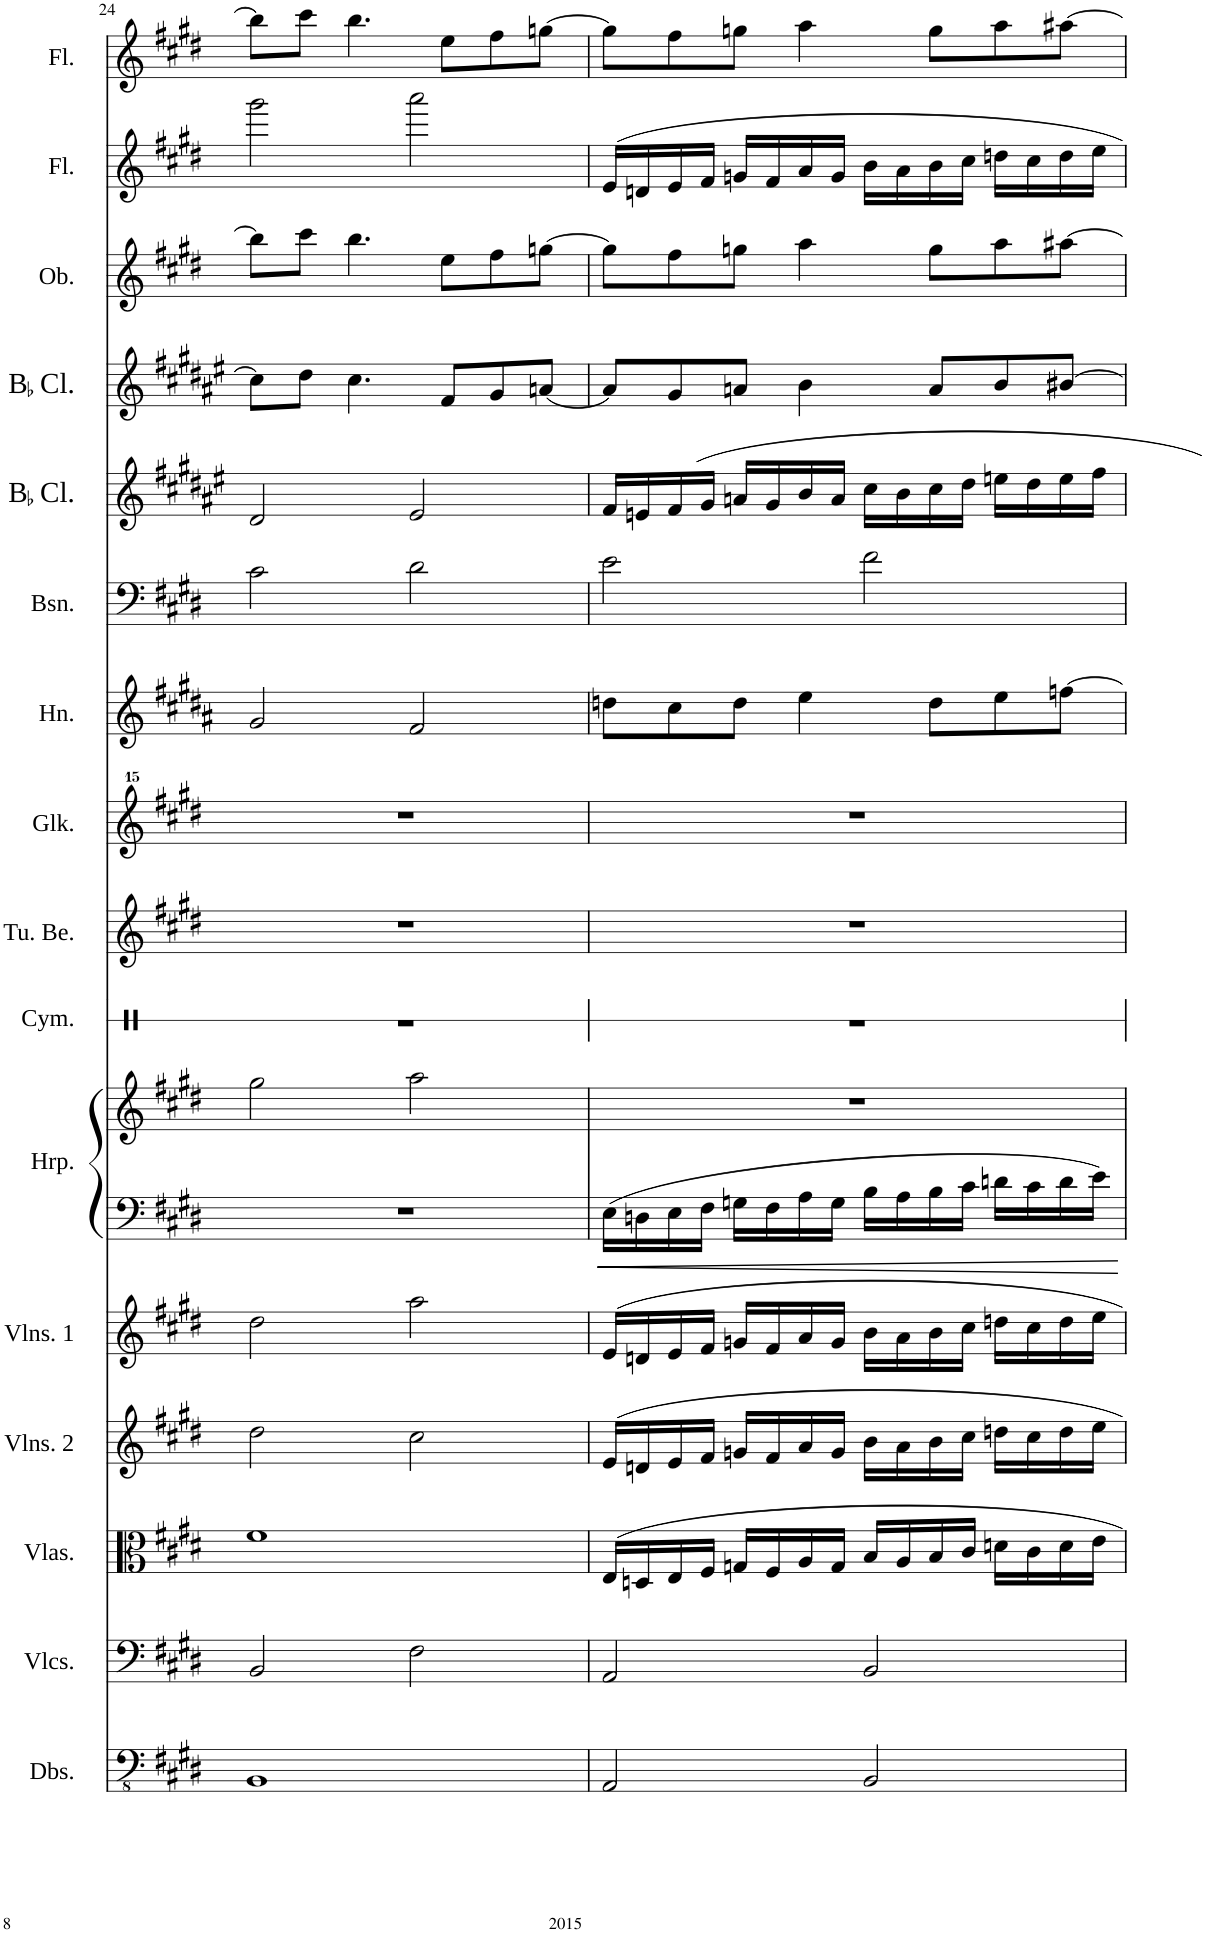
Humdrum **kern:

**kern	**kern	**kern	**kern	**kern	**kern	**kern	**kern	**kern	**kern	**kern	**kern	**kern	**kern	**kern	**kern	**kern
*part16	*part15	*part14	*part13	*part12	*part11	*part11	*part10	*part9	*part8	*part7	*part6	*part5	*part4	*part3	*part2	*part1
*staff17	*staff16	*staff15	*staff14	*staff13	*staff12	*staff11	*staff10	*staff9	*staff8	*staff7	*staff6	*staff5	*staff4	*staff3	*staff2	*staff1
*I"Double Basses	*I"Violoncellos	*I"Violas	*I"Violins 2	*I"Violins 1	*I"Harp	*	*I"Cymbal	*I"Tubular Bells	*I"Glockenspiel	*I"Horn	*I"Bassoon	*I"BaccidentalFlat Clarinet	*I"BaccidentalFlat Clarinet	*I"Oboe	*I"Flute	*I"Flute
*I'Dbs.	*I'Vlcs.	*I'Vlas.	*I'Vlns. 2	*I'Vlns. 1	*I'Hrp.	*	*I'Cym.	*I'Tu. Be.	*I'Glk.	*I'Hn.	*I'Bsn.	*I'BaccidentalFlat Cl.	*I'BaccidentalFlat Cl.	*I'Ob.	*I'Fl.	*I'Fl.
!!LO:PB:g=z
*clefFv4	*clefF4	*clefC3	*clefG2	*clefG2	*clefF4	*clefG2	*clefX	*clefG2	*clefG^^2	*clefG2	*clefF4	*clefG2	*clefG2	*clefG2	*clefG2	*clefG2
*	*	*	*	*	*	*	*	*	*	*Trd4c7	*	*Trd1c2	*Trd1c2	*	*	*
*k[f#c#g#d#]	*k[f#c#g#d#]	*k[f#c#g#d#]	*k[f#c#g#d#]	*k[f#c#g#d#]	*k[f#c#g#d#]	*k[f#c#g#d#]	*k[]	*k[f#c#g#d#]	*k[f#c#g#d#]	*k[f#c#g#d#a#]	*k[f#c#g#d#]	*k[f#c#g#d#a#e#]	*k[f#c#g#d#a#e#]	*k[f#c#g#d#]	*k[f#c#g#d#]	*k[f#c#g#d#]
*M4/4	*M4/4	*M4/4	*M4/4	*M4/4	*M4/4	*M4/4	*M4/4	*M4/4	*M4/4	*M4/4	*M4/4	*M4/4	*M4/4	*M4/4	*M4/4	*M4/4
=24	=24	=24	=24	=24	=24	=24	=24	=24	=24	=24	=24	=24	=24	=24	=24	=24
1BBB	2BB/	1f#	2dd#\	2dd#\	1r	2gg#\	1r	1r	1r	2g#/	2c#\	2d#/	8cc#\L]	8bb\L]	2ggg#\	8bb\L]
.	.	.	.	.	.	.	.	.	.	.	.	.	8dd#\J	8ccc#\J	.	8ccc#\J
.	.	.	.	.	.	.	.	.	.	.	.	.	4.cc#\	4.bb\	.	4.bb\
.	2F#\	.	2cc#\	2aa\	.	2aa\	.	.	.	2f#/	2d#\	2e#/	.	.	2aaa\	.
.	.	.	.	.	.	.	.	.	.	.	.	.	8f#/L	8ee\L	.	8ee\L
.	.	.	.	.	.	.	.	.	.	.	.	.	8g#/	8ff#\	.	8ff#\
.	.	.	.	.	.	.	.	.	.	.	.	.	[8an/J	[8ggn\J	.	[8ggn\J
=25	=25	=25	=25	=25	=25	=25	=25	=25	=25	=25	=25	=25	=25	=25	=25	=25
2AAA/	2AA/	16E/LL	16e/LL	16e/LL	16E\LL	1r	1r	1r	1r	8ddn\L	2e\	16f#/LL	8a/L]	8gg\L]	16e/LL	8gg\L]
.	.	16Dn/	16dn/	16dn/	16Dn\	.	.	.	.	.	.	16en/	.	.	16dn/	.
.	.	16E/	16e/	16e/	16E\	.	.	.	.	8cc#\	.	16f#/	8g#/	8ff#\	16e/	8ff#\
.	.	16F#/JJ	16f#/JJ	16f#/JJ	16F#\JJ	.	.	.	.	.	.	16g#/JJ	.	.	16f#/JJ	.
.	.	16Gn/LL	16gn/LL	16gn/LL	16Gn\LL	.	.	.	.	8dd\J	.	16an/LL	8an/J	8ggn\J	16gn/LL	8ggn\J
.	.	16F#/	16f#/	16f#/	16F#\	.	.	.	.	.	.	16g#/	.	.	16f#/	.
.	.	16A/	16a/	16a/	16A\	.	.	.	.	4ee\	.	16b/	4b\	4aa\	16a/	4aa\
.	.	16G/JJ	16g/JJ	16g/JJ	16G\JJ	.	.	.	.	.	.	16a/JJ	.	.	16g/JJ	.
2BBB/	2BB/	16B/LL	16b\LL	16b\LL	16B\LL	.	.	.	.	.	2f#\	16cc#\LL	.	.	16b\LL	.
.	.	16A/	16a\	16a\	16A\	.	.	.	.	.	.	16b\	.	.	16a\	.
.	.	16B/	16b\	16b\	16B\	.	.	.	.	8dd\L	.	16cc#\	8a/L	8gg\L	16b\	8gg\L
.	.	16c#/JJ	16cc#\JJ	16cc#\JJ	16c#\JJ	.	.	.	.	.	.	16dd#\JJ	.	.	16cc#\JJ	.
.	.	16dn\LL	16ddn\LL	16ddn\LL	16dn\LL	.	.	.	.	8ee\	.	16een\LL	8b/	8aa\	16ddn\LL	8aa\
.	.	16c#\	16cc#\	16cc#\	16c#\	.	.	.	.	.	.	16dd#\	.	.	16cc#\	.
.	.	16d\	16dd\	16dd\	16d\	.	.	.	.	[8ffn\J	.	16ee\	[8b#X/J	[8aa#X\J	16dd\	[8aa#X\J
.	.	16e\JJ	16ee\JJ	16ee\JJ	16e\JJ	.	.	.	.	.	.	16ff#\JJ	.	.	16ee\JJ	.
=	=	=	=	=	=	=	=	=	=	=	=	=	=	=	=	=
*-	*-	*-	*-	*-	*-	*-	*-	*-	*-	*-	*-	*-	*-	*-	*-	*-
